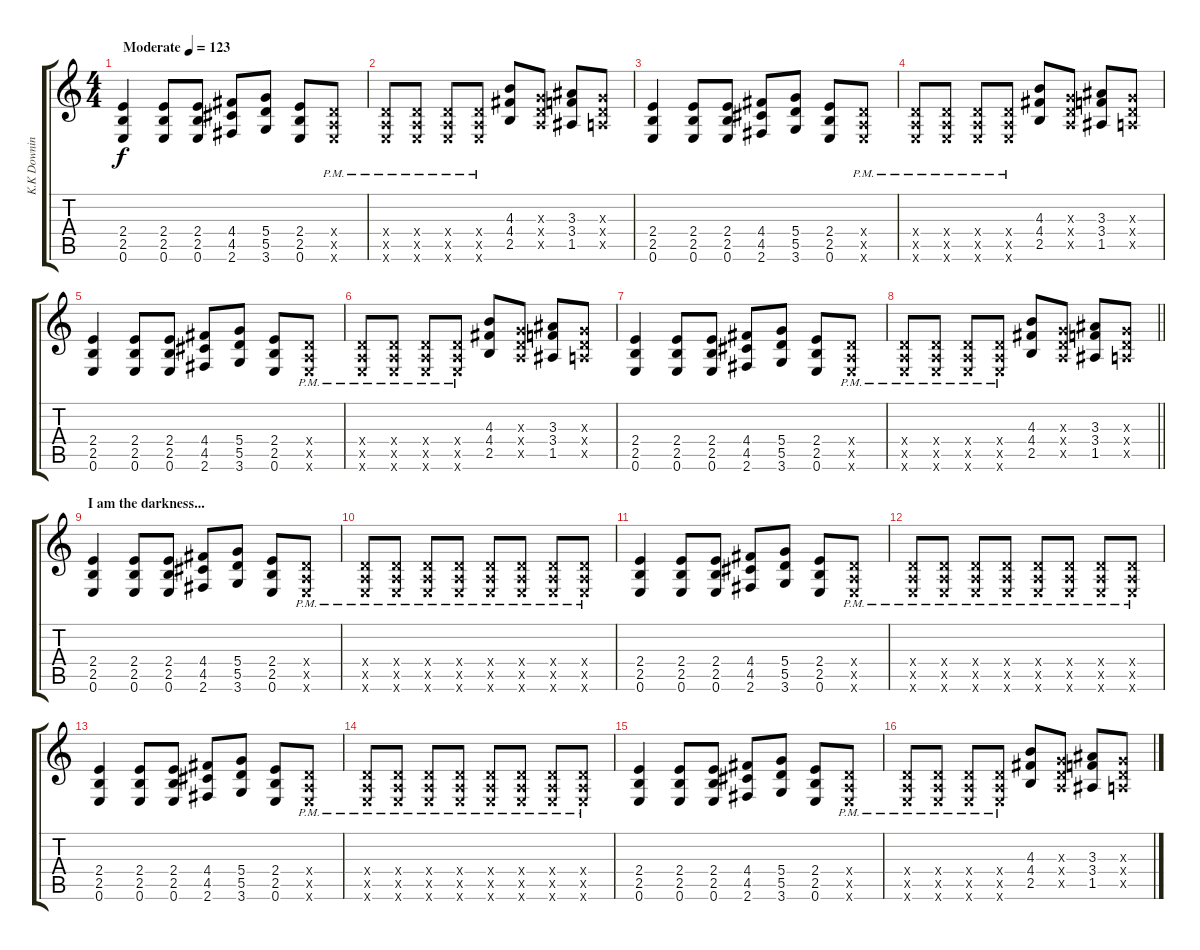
\track ("K.K Downing" "K.K Downin") {instrument overdrivenguitar}
\staff {score tabs}
\tuning (E4 B3 G3 D3 A2 E2) {hide}
\ts (4 4)
\tempo (123 "Moderate")
\clef g2
\ks c
(2.4 2.5 0.6).4{dy f instrument overdrivenguitar} (2.4 2.5 0.6).8 (2.4 2.5 0.6).8 (4.4 4.5 2.6).8 (5.4 5.5 3.6).8 (2.4 2.5 0.6).8 (0.4{x} 0.5{x} 0.6{pm x}).8 |
(0.4{x} 0.5{x} 0.6{pm x}).8 (0.4{x} 0.5{x} 0.6{pm x}).8 (0.4{x} 0.5{x} 0.6{pm x}).8 (0.4{x} 0.5{x} 0.6{pm x}).8 (4.3 4.4 2.5).8 (0.3{x} 0.4{x} 0.5{x}).8 (3.3 3.4 1.5).8 (0.3{x} 0.4{x} 0.5{x}).8 |
(2.4 2.5 0.6).4 (2.4 2.5 0.6).8 (2.4 2.5 0.6).8 (4.4 4.5 2.6).8 (5.4 5.5 3.6).8 (2.4 2.5 0.6).8 (0.4{x} 0.5{x} 0.6{pm x}).8 |
(0.4{x} 0.5{x} 0.6{pm x}).8 (0.4{x} 0.5{x} 0.6{pm x}).8 (0.4{x} 0.5{x} 0.6{pm x}).8 (0.4{x} 0.5{x} 0.6{pm x}).8 (4.3 4.4 2.5).8 (0.3{x} 0.4{x} 0.5{x}).8 (3.3 3.4 1.5).8 (0.3{x} 0.4{x} 0.5{x}).8 |
(2.4 2.5 0.6).4 (2.4 2.5 0.6).8 (2.4 2.5 0.6).8 (4.4 4.5 2.6).8 (5.4 5.5 3.6).8 (2.4 2.5 0.6).8 (0.4{x} 0.5{x} 0.6{pm x}).8 |
(0.4{x} 0.5{x} 0.6{pm x}).8 (0.4{x} 0.5{x} 0.6{pm x}).8 (0.4{x} 0.5{x} 0.6{pm x}).8 (0.4{x} 0.5{x} 0.6{pm x}).8 (4.3 4.4 2.5).8 (0.3{x} 0.4{x} 0.5{x}).8 (3.3 3.4 1.5).8 (0.3{x} 0.4{x} 0.5{x}).8 |
(2.4 2.5 0.6).4 (2.4 2.5 0.6).8 (2.4 2.5 0.6).8 (4.4 4.5 2.6).8 (5.4 5.5 3.6).8 (2.4 2.5 0.6).8 (0.4{x} 0.5{x} 0.6{pm x}).8 |
\barLineRight lightlight
(0.4{x} 0.5{x} 0.6{pm x}).8 (0.4{x} 0.5{x} 0.6{pm x}).8 (0.4{x} 0.5{x} 0.6{pm x}).8 (0.4{x} 0.5{x} 0.6{pm x}).8 (4.3 4.4 2.5).8 (0.3{x} 0.4{x} 0.5{x}).8 (3.3 3.4 1.5).8 (0.3{x} 0.4{x} 0.5{x}).8 |
\section ("" "I am the darkness...")
(2.4 2.5 0.6).4 (2.4 2.5 0.6).8 (2.4 2.5 0.6).8 (4.4 4.5 2.6).8 (5.4 5.5 3.6).8 (2.4 2.5 0.6).8 (0.4{x} 0.5{x} 0.6{pm x}).8 |
(0.4{x} 0.5{x} 0.6{pm x}).8 (0.4{x} 0.5{x} 0.6{pm x}).8 (0.4{x} 0.5{x} 0.6{pm x}).8 (0.4{x} 0.5{x} 0.6{pm x}).8 (0.4{x} 0.5{x} 0.6{pm x}).8 (0.4{x} 0.5{x} 0.6{pm x}).8 (0.4{x} 0.5{x} 0.6{pm x}).8 (0.4{x} 0.5{x} 0.6{pm x}).8 |
(2.4 2.5 0.6).4 (2.4 2.5 0.6).8 (2.4 2.5 0.6).8 (4.4 4.5 2.6).8 (5.4 5.5 3.6).8 (2.4 2.5 0.6).8 (0.4{x} 0.5{x} 0.6{pm x}).8 |
(0.4{x} 0.5{x} 0.6{pm x}).8 (0.4{x} 0.5{x} 0.6{pm x}).8 (0.4{x} 0.5{x} 0.6{pm x}).8 (0.4{x} 0.5{x} 0.6{pm x}).8 (0.4{x} 0.5{x} 0.6{pm x}).8 (0.4{x} 0.5{x} 0.6{pm x}).8 (0.4{x} 0.5{x} 0.6{pm x}).8 (0.4{x} 0.5{x} 0.6{pm x}).8 |
(2.4 2.5 0.6).4 (2.4 2.5 0.6).8 (2.4 2.5 0.6).8 (4.4 4.5 2.6).8 (5.4 5.5 3.6).8 (2.4 2.5 0.6).8 (0.4{x} 0.5{x} 0.6{pm x}).8 |
(0.4{x} 0.5{x} 0.6{pm x}).8 (0.4{x} 0.5{x} 0.6{pm x}).8 (0.4{x} 0.5{x} 0.6{pm x}).8 (0.4{x} 0.5{x} 0.6{pm x}).8 (0.4{x} 0.5{x} 0.6{pm x}).8 (0.4{x} 0.5{x} 0.6{pm x}).8 (0.4{x} 0.5{x} 0.6{pm x}).8 (0.4{x} 0.5{x} 0.6{pm x}).8 |
(2.4 2.5 0.6).4 (2.4 2.5 0.6).8 (2.4 2.5 0.6).8 (4.4 4.5 2.6).8 (5.4 5.5 3.6).8 (2.4 2.5 0.6).8 (0.4{x} 0.5{x} 0.6{pm x}).8 |
(0.4{x} 0.5{x} 0.6{pm x}).8 (0.4{x} 0.5{x} 0.6{pm x}).8 (0.4{x} 0.5{x} 0.6{pm x}).8 (0.4{x} 0.5{x} 0.6{pm x}).8 (4.3 4.4 2.5).8 (0.3{x} 0.4{x} 0.5{x}).8 (3.3 3.4 1.5).8 (0.3{x} 0.4{x} 0.5{x}).8
